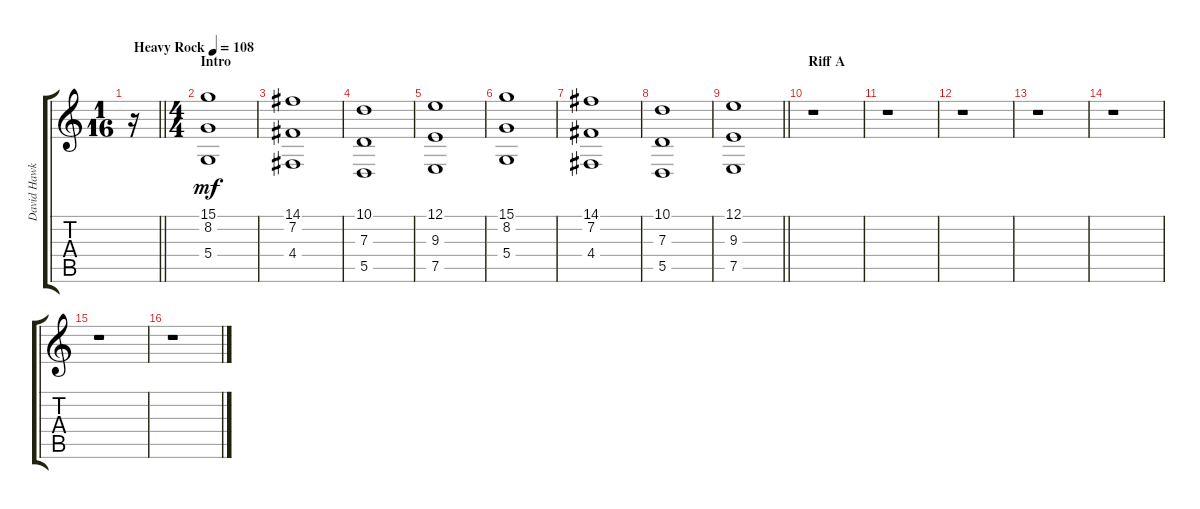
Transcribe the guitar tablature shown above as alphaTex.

\track ("David Hawkins" "David Hawk") {instrument electricpiano1}
\staff {score tabs}
\tuning (E4 B3 G3 D3 A2 E2) {hide}
\ts (1 16)
\tempo (108 "Heavy Rock")
\clef g2
\barLineRight lightlight
\ks c
r.16{dy mf instrument electricpiano1} |
\ts (4 4)
\section ("" "Intro")
(15.1 8.2 5.4).1 |
(14.1 7.2 4.4).1 |
(10.1 7.3 5.5).1 |
(12.1 9.3 7.5).1 |
(15.1 8.2 5.4).1 |
(14.1 7.2 4.4).1 |
(10.1 7.3 5.5).1 |
\barLineRight lightlight
(12.1 9.3 7.5).1 |
\section ("" "Riff A")
r.1 |
r.1 |
r.1 |
r.1 |
r.1 |
r.1 |
r.1
